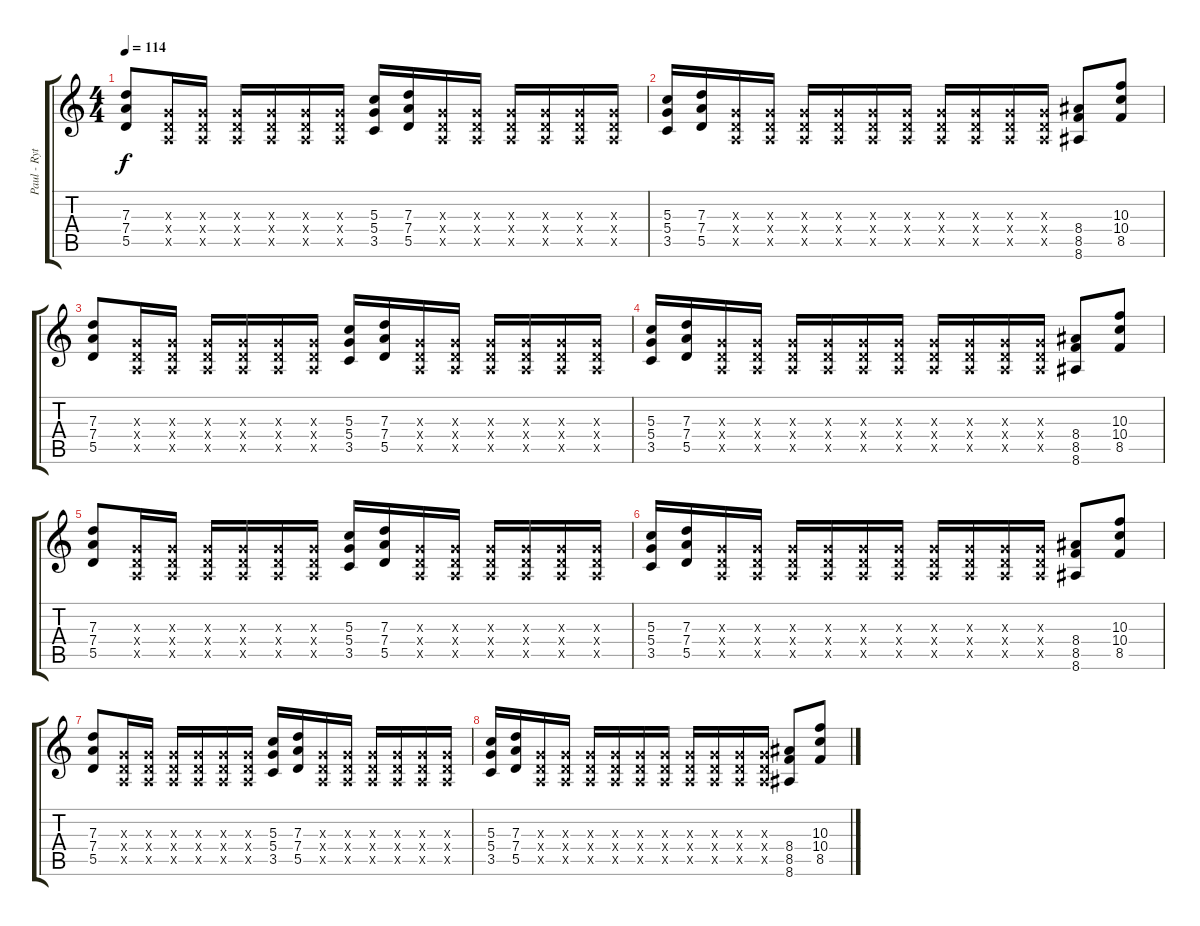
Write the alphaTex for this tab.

\track ("Paul - Rythem Guitar" "Paul - Ryt") {instrument distortionguitar}
\staff {score tabs}
\tuning (E4 B3 G3 D3 A2 D2) {hide}
\ts (4 4)
\tempo 114
\clef g2
\ks c
(7.3 7.4 5.5).8{dy f} (0.3{x} 0.4{x} 0.5{x}).16 (0.3{x} 0.4{x} 0.5{x}).16 (0.3{x} 0.4{x} 0.5{x}).16 (0.3{x} 0.4{x} 0.5{x}).16 (0.3{x} 0.4{x} 0.5{x}).16 (0.3{x} 0.4{x} 0.5{x}).16 (5.3 5.4 3.5).16 (7.3 7.4 5.5).16 (0.3{x} 0.4{x} 0.5{x}).16 (0.3{x} 0.4{x} 0.5{x}).16 (0.3{x} 0.4{x} 0.5{x}).16 (0.3{x} 0.4{x} 0.5{x}).16 (0.3{x} 0.4{x} 0.5{x}).16 (0.3{x} 0.4{x} 0.5{x}).16 |
(5.3 5.4 3.5).16 (7.3 7.4 5.5).16 (0.3{x} 0.4{x} 0.5{x}).16 (0.3{x} 0.4{x} 0.5{x}).16 (0.3{x} 0.4{x} 0.5{x}).16 (0.3{x} 0.4{x} 0.5{x}).16 (0.3{x} 0.4{x} 0.5{x}).16 (0.3{x} 0.4{x} 0.5{x}).16 (0.3{x} 0.4{x} 0.5{x}).16 (0.3{x} 0.4{x} 0.5{x}).16 (0.3{x} 0.4{x} 0.5{x}).16 (0.3{x} 0.4{x} 0.5{x}).16 (8.4 8.5 8.6).8 (10.3 10.4 8.5).8 |
(7.3 7.4 5.5).8 (0.3{x} 0.4{x} 0.5{x}).16 (0.3{x} 0.4{x} 0.5{x}).16 (0.3{x} 0.4{x} 0.5{x}).16 (0.3{x} 0.4{x} 0.5{x}).16 (0.3{x} 0.4{x} 0.5{x}).16 (0.3{x} 0.4{x} 0.5{x}).16 (5.3 5.4 3.5).16 (7.3 7.4 5.5).16 (0.3{x} 0.4{x} 0.5{x}).16 (0.3{x} 0.4{x} 0.5{x}).16 (0.3{x} 0.4{x} 0.5{x}).16 (0.3{x} 0.4{x} 0.5{x}).16 (0.3{x} 0.4{x} 0.5{x}).16 (0.3{x} 0.4{x} 0.5{x}).16 |
(5.3 5.4 3.5).16 (7.3 7.4 5.5).16 (0.3{x} 0.4{x} 0.5{x}).16 (0.3{x} 0.4{x} 0.5{x}).16 (0.3{x} 0.4{x} 0.5{x}).16 (0.3{x} 0.4{x} 0.5{x}).16 (0.3{x} 0.4{x} 0.5{x}).16 (0.3{x} 0.4{x} 0.5{x}).16 (0.3{x} 0.4{x} 0.5{x}).16 (0.3{x} 0.4{x} 0.5{x}).16 (0.3{x} 0.4{x} 0.5{x}).16 (0.3{x} 0.4{x} 0.5{x}).16 (8.4 8.5 8.6).8 (10.3 10.4 8.5).8 |
(7.3 7.4 5.5).8 (0.3{x} 0.4{x} 0.5{x}).16 (0.3{x} 0.4{x} 0.5{x}).16 (0.3{x} 0.4{x} 0.5{x}).16 (0.3{x} 0.4{x} 0.5{x}).16 (0.3{x} 0.4{x} 0.5{x}).16 (0.3{x} 0.4{x} 0.5{x}).16 (5.3 5.4 3.5).16 (7.3 7.4 5.5).16 (0.3{x} 0.4{x} 0.5{x}).16 (0.3{x} 0.4{x} 0.5{x}).16 (0.3{x} 0.4{x} 0.5{x}).16 (0.3{x} 0.4{x} 0.5{x}).16 (0.3{x} 0.4{x} 0.5{x}).16 (0.3{x} 0.4{x} 0.5{x}).16 |
(5.3 5.4 3.5).16 (7.3 7.4 5.5).16 (0.3{x} 0.4{x} 0.5{x}).16 (0.3{x} 0.4{x} 0.5{x}).16 (0.3{x} 0.4{x} 0.5{x}).16 (0.3{x} 0.4{x} 0.5{x}).16 (0.3{x} 0.4{x} 0.5{x}).16 (0.3{x} 0.4{x} 0.5{x}).16 (0.3{x} 0.4{x} 0.5{x}).16 (0.3{x} 0.4{x} 0.5{x}).16 (0.3{x} 0.4{x} 0.5{x}).16 (0.3{x} 0.4{x} 0.5{x}).16 (8.4 8.5 8.6).8 (10.3 10.4 8.5).8 |
(7.3 7.4 5.5).8 (0.3{x} 0.4{x} 0.5{x}).16 (0.3{x} 0.4{x} 0.5{x}).16 (0.3{x} 0.4{x} 0.5{x}).16 (0.3{x} 0.4{x} 0.5{x}).16 (0.3{x} 0.4{x} 0.5{x}).16 (0.3{x} 0.4{x} 0.5{x}).16 (5.3 5.4 3.5).16 (7.3 7.4 5.5).16 (0.3{x} 0.4{x} 0.5{x}).16 (0.3{x} 0.4{x} 0.5{x}).16 (0.3{x} 0.4{x} 0.5{x}).16 (0.3{x} 0.4{x} 0.5{x}).16 (0.3{x} 0.4{x} 0.5{x}).16 (0.3{x} 0.4{x} 0.5{x}).16 |
(5.3 5.4 3.5).16 (7.3 7.4 5.5).16 (0.3{x} 0.4{x} 0.5{x}).16 (0.3{x} 0.4{x} 0.5{x}).16 (0.3{x} 0.4{x} 0.5{x}).16 (0.3{x} 0.4{x} 0.5{x}).16 (0.3{x} 0.4{x} 0.5{x}).16 (0.3{x} 0.4{x} 0.5{x}).16 (0.3{x} 0.4{x} 0.5{x}).16 (0.3{x} 0.4{x} 0.5{x}).16 (0.3{x} 0.4{x} 0.5{x}).16 (0.3{x} 0.4{x} 0.5{x}).16 (8.4 8.5 8.6).8 (10.3 10.4 8.5).8
